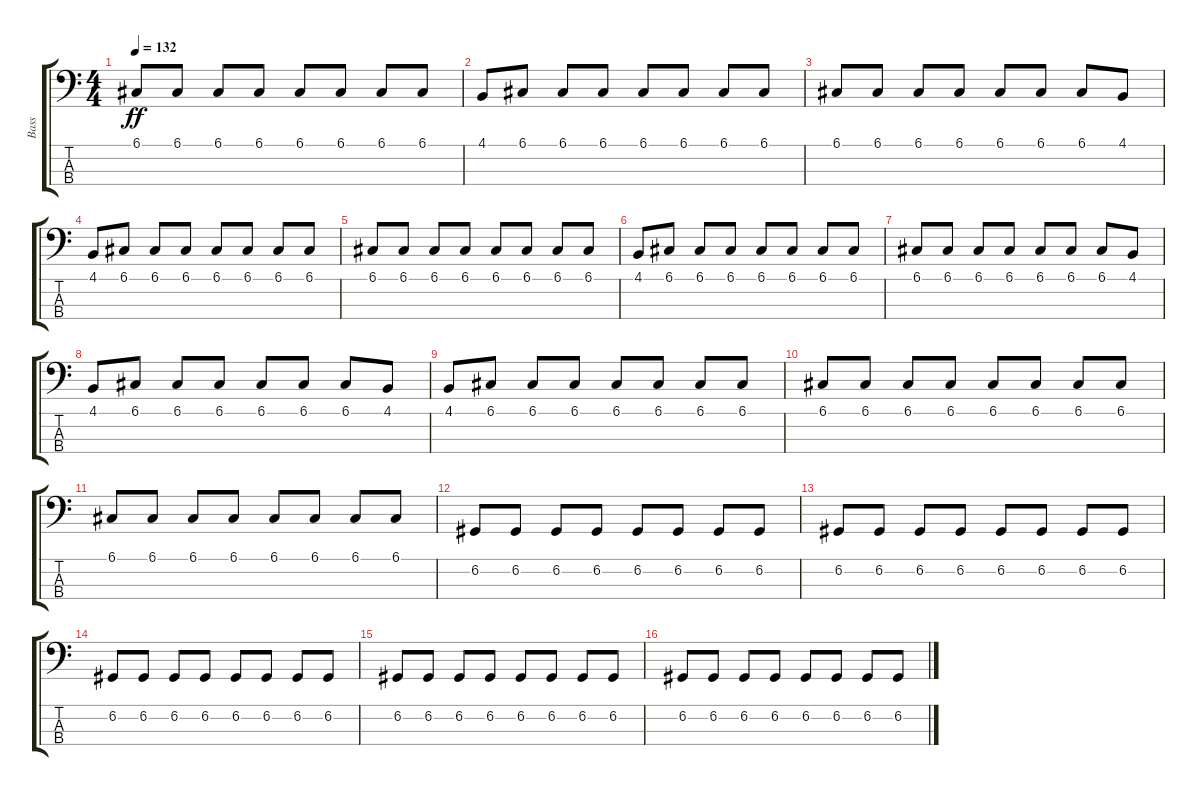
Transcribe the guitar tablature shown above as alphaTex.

\track ("Bass" "Bass") {instrument lead8bassandlead}
\staff {score tabs}
\tuning (G2 D2 A1 E1) {hide}
\ts (4 4)
\tempo 132
\clef f4
\ks c
6.1.8{dy ff} 6.1.8 6.1.8 6.1.8 6.1.8 6.1.8 6.1.8 6.1.8 |
4.1.8 6.1.8 6.1.8 6.1.8 6.1.8 6.1.8 6.1.8 6.1.8 |
6.1.8 6.1.8 6.1.8 6.1.8 6.1.8 6.1.8 6.1.8 4.1.8 |
4.1.8 6.1.8 6.1.8 6.1.8 6.1.8 6.1.8 6.1.8 6.1.8 |
6.1.8 6.1.8 6.1.8 6.1.8 6.1.8 6.1.8 6.1.8 6.1.8 |
4.1.8 6.1.8 6.1.8 6.1.8 6.1.8 6.1.8 6.1.8 6.1.8 |
6.1.8 6.1.8 6.1.8 6.1.8 6.1.8 6.1.8 6.1.8 4.1.8 |
4.1.8 6.1.8 6.1.8 6.1.8 6.1.8 6.1.8 6.1.8 4.1.8 |
4.1.8 6.1.8 6.1.8 6.1.8 6.1.8 6.1.8 6.1.8 6.1.8 |
6.1.8 6.1.8 6.1.8 6.1.8 6.1.8 6.1.8 6.1.8 6.1.8 |
6.1.8 6.1.8 6.1.8 6.1.8 6.1.8 6.1.8 6.1.8 6.1.8 |
6.2.8 6.2.8 6.2.8 6.2.8 6.2.8 6.2.8 6.2.8 6.2.8 |
6.2.8 6.2.8 6.2.8 6.2.8 6.2.8 6.2.8 6.2.8 6.2.8 |
6.2.8 6.2.8 6.2.8 6.2.8 6.2.8 6.2.8 6.2.8 6.2.8 |
6.2.8 6.2.8 6.2.8 6.2.8 6.2.8 6.2.8 6.2.8 6.2.8 |
6.2.8 6.2.8 6.2.8 6.2.8 6.2.8 6.2.8 6.2.8 6.2.8
